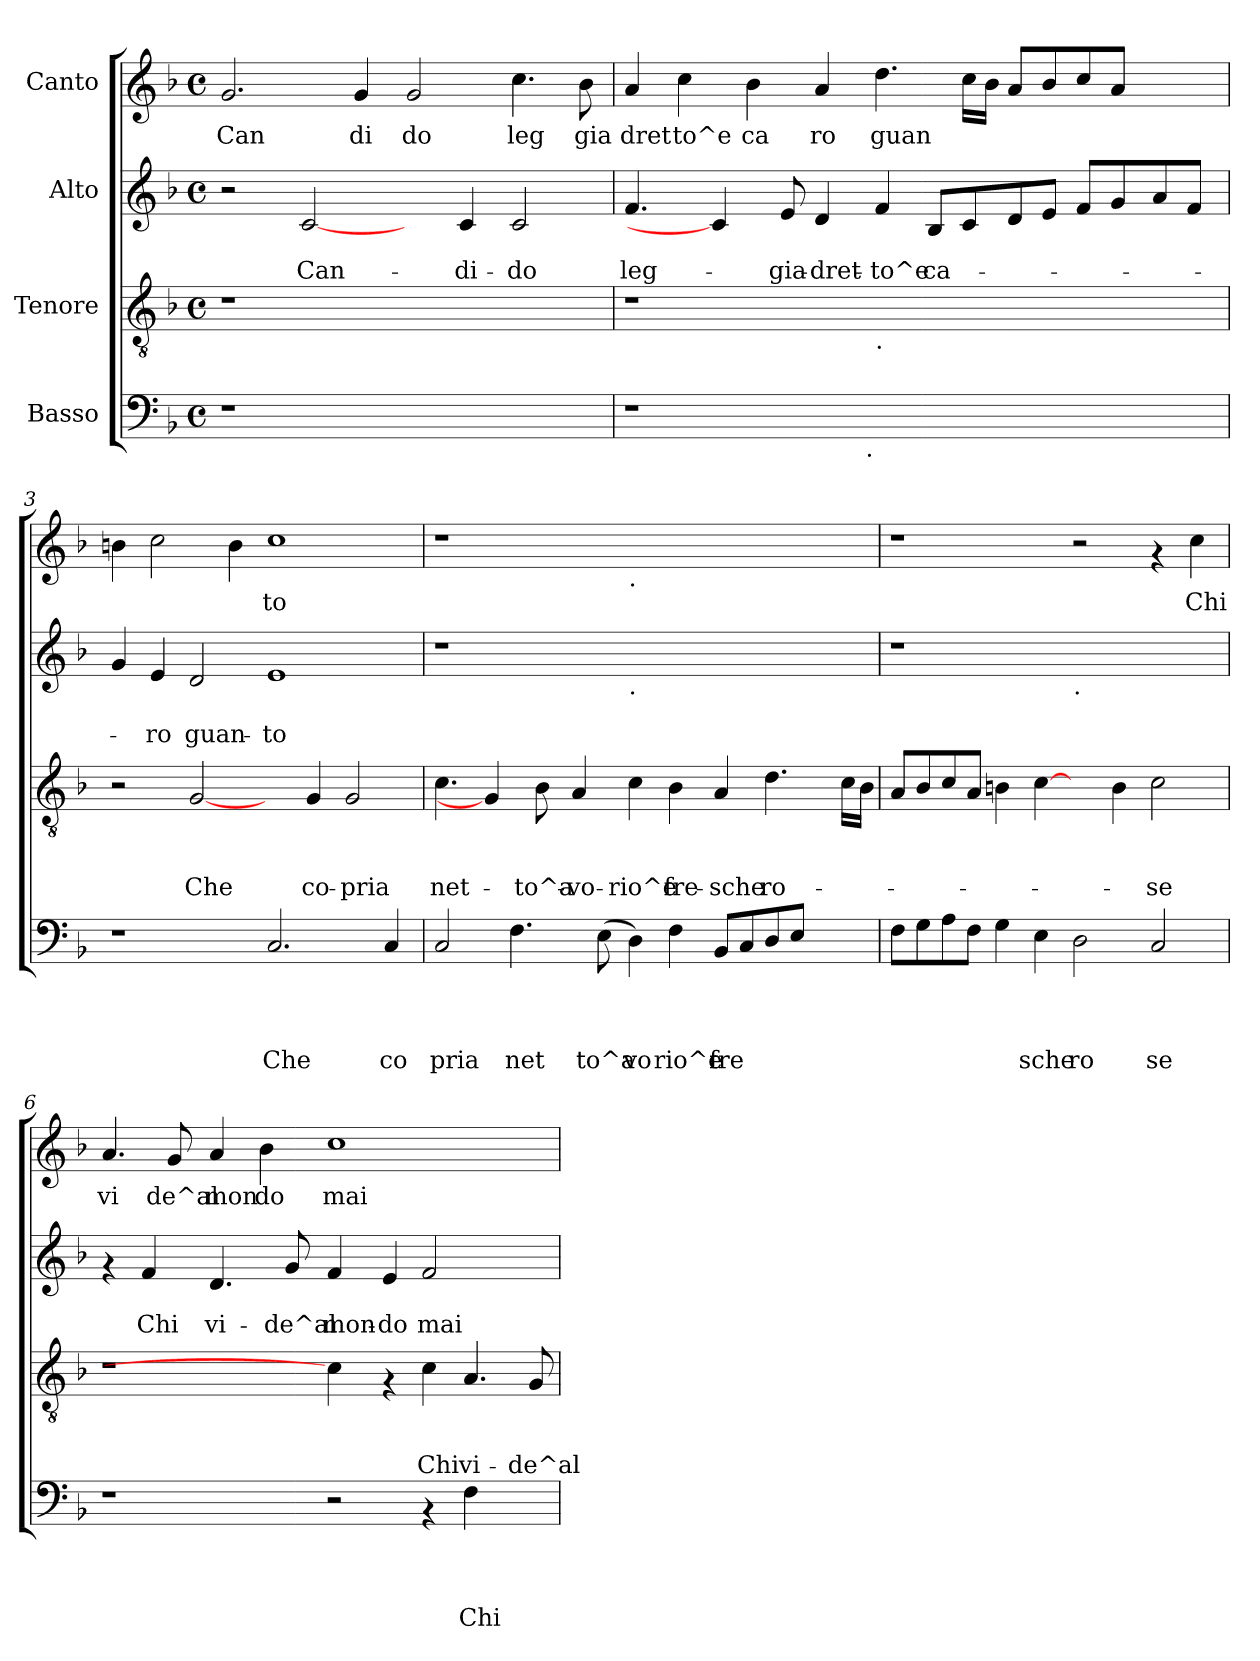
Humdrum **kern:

**kern	**text	**text	**text	**text	**kern	**text	**text	**text	**kern	**text	**text	**kern	**text
*part4	*part4	*part4	*part4	*part4	*part3	*part3	*part3	*part3	*part2	*part2	*part2	*part1	*part1
*staff4	*staff4	*staff4	*staff4	*staff4	*staff3	*staff3	*staff3	*staff3	*staff2	*staff2	*staff2	*staff1	*staff1
*I"Basso	*	*	*	*	*I"Tenore	*	*	*	*I"Alto	*	*	*I"Canto	*
*clefF4	*	*	*	*	*clefGv2	*	*	*	*clefG2	*	*	*clefG2	*
*k[b-]	*	*	*	*	*k[b-]	*	*	*	*k[b-]	*	*	*k[b-]	*
*F:	*	*	*	*	*F:	*	*	*	*F:	*	*	*F:	*
*M4/4	*	*	*	*	*M4/4	*	*	*	*M4/4	*	*	*M4/4	*
*met(c)	*	*	*	*	*met(c)	*	*	*	*met(c)	*	*	*met(c)	*
=1	=1	=1	=1	=1	=1	=1	=1	=1	=1	=1	=1	=1	=1
!	!	!	!	!	!	!	!	!	!	!	!	!	!LO:LY:b
1r	.	.	.	.	1r	.	.	.	2r	.	.	2.g/	Can
!	!	!	!	!	!	!	!	!	!	!	!LO:LY:b	!	!
.	.	.	.	.	.	.	.	.	[2c/	.	Can-	.	.
!	!	!	!	!	!	!	!	!	!	!	!	!	!LO:LY:b
.	.	.	.	.	.	.	.	.	.	.	.	4g/	di
!	!	!	!	!	!	!	!	!	!	!	!	!	!LO:LY:b
1ryy	.	.	.	.	1ryy	.	.	.	4ryy	.	.	2g/	do
!	!	!	!	!	!	!	!	!	!	!	!LO:LY:b	!	!
.	.	.	.	.	.	.	.	.	4c/	.	-di-	.	.
!	!	!	!	!	!	!	!	!	!	!	!LO:LY:b	!	!LO:LY:b
.	.	.	.	.	.	.	.	.	2c/	.	-do	4.cc\	leg
!	!	!	!	!	!	!	!	!	!	!	!	!	!LO:LY:b
.	.	.	.	.	.	.	.	.	.	.	.	8b-\	gia
=2	=2	=2	=2	=2	=2	=2	=2	=2	=2	=2	=2	=2	=2
!	!	!	!	!	!	!	!	!	!	!	!LO:LY:b	!	!LO:LY:b
*^	*	*	*	*	*	*	*	*	*	*	*	*	*
1r	2ryy	.	.	.	.	1r	.	.	.	4.f/	.	leg-	4a/	dret
!	!	!	!	!	!	!	!	!	!	!	!	!	!	!LO:LY:b
.	.	.	.	.	.	.	.	.	.	.	.	.	4cc\	to^e
.	.	.	.	.	.	.	.	.	.	4c/]	.	.	.	.
!	!	!	!	!	!	!	!	!	!	!	!	!	!	!LO:LY:b
.	4ryy	.	.	.	.	.	.	.	.	.	.	.	4b-\	ca
!	!	!	!	!	!	!	!	!	!	!	!	!LO:LY:b	!	!
.	.	.	.	.	.	.	.	.	.	8e/	.	-gia-	.	.
!	!	!	!	!	!	!	!	!	!	!	!	!LO:LY:b	!	!LO:LY:b
.	8...ryy	.	.	.	.	.	.	.	.	4d/	.	-dret-	4a/	ro
!	!LO:TX:b:t=.	!	!	!	!	!	!	!	!	!	!	!	!	!
.	1ryy	.	.	.	.	.	.	.	.	.	.	.	.	.
!	!	!	!	!	!	!LO:TX:b:t=.	!	!	!	!	!	!	!	!
!	!	!	!	!	!	!	!	!	!	!	!	!LO:LY:b	!	!LO:LY:b
1ryy	.	.	.	.	.	1ryy	.	.	.	4f/	.	-to^e	4.dd\	guan
!	!	!	!	!	!	!	!	!	!	!	!	!LO:LY:b	!	!
.	.	.	.	.	.	.	.	.	.	8B-/L	.	ca-	.	.
.	.	.	.	.	.	.	.	.	.	8c/	.	.	16cc\LL	.
.	.	.	.	.	.	.	.	.	.	.	.	.	16b-\JJ	.
.	.	.	.	.	.	.	.	.	.	8d/	.	.	8a/L	.
.	.	.	.	.	.	.	.	.	.	8e/J	.	.	8b-/	.
.	.	.	.	.	.	.	.	.	.	8f/L	.	.	8cc/	.
.	.	.	.	.	.	.	.	.	.	8g/	.	.	8a/J	.
.	4ryy	.	.	.	.	.	.	.	.	.	.	.	.	.
4ryy	.	.	.	.	.	4ryy	.	.	.	8a/	.	.	4ryy	.
.	.	.	.	.	.	.	.	.	.	8f/J	.	.	.	.
.	64ryy	.	.	.	.	.	.	.	.	.	.	.	.	.
*v	*v	*	*	*	*	*	*	*	*	*	*	*	*	*
!!LO:LB:g=z
=3	=3	=3	=3	=3	=3	=3	=3	=3	=3	=3	=3	=3	=3
1r	.	.	.	.	2r	.	.	.	4g/	.	.	4bn\	.
!	!	!	!	!	!	!	!	!	!	!	!LO:LY:b	!	!
.	.	.	.	.	.	.	.	.	4e/	.	-ro	2cc\	.
!	!	!	!	!	!	!	!	!LO:LY:b	!	!	!LO:LY:b	!	!
.	.	.	.	.	[2G/	.	.	Che	2d/	.	guan-	.	.
.	.	.	.	.	.	.	.	.	.	.	.	4b\	.
!	!	!	!	!LO:LY:b	!	!	!	!	!	!	!LO:LY:b	!	!LO:LY:b
2.C/	.	.	.	Che	4ryy	.	.	.	1e	.	-to	1cc	to
!	!	!	!	!	!	!	!	!LO:LY:b	!	!	!	!	!
.	.	.	.	.	4G/	.	.	co-	.	.	.	.	.
!	!	!	!	!	!	!	!	!LO:LY:b	!	!	!	!	!
.	.	.	.	.	2G/	.	.	-pria	.	.	.	.	.
!	!	!	!	!LO:LY:b	!	!	!	!	!	!	!	!	!
4C/	.	.	.	co	.	.	.	.	.	.	.	.	.
=4	=4	=4	=4	=4	=4	=4	=4	=4	=4	=4	=4	=4	=4
!	!	!	!	!LO:LY:b	!	!	!	!LO:LY:b	!	!	!	!	!
2C/	.	.	.	pria	4.c\	.	.	net-	1r	.	.	1r	.
.	.	.	.	.	4G/]	.	.	.	.	.	.	.	.
!	!	!	!	!LO:LY:b	!	!	!	!	!	!	!	!	!
4.F\	.	.	.	net	.	.	.	.	.	.	.	.	.
!	!	!	!	!	!	!	!	!LO:LY:b	!	!	!	!	!
.	.	.	.	.	8B-\	.	.	-to^a-	.	.	.	.	.
!	!	!	!	!	!	!	!	!LO:LY:b	!	!	!	!	!
.	.	.	.	.	4A/	.	.	-vo-	.	.	.	.	.
!	!	!	!	!LO:LY:b	!	!	!	!	!	!	!	!	!
(<8E\	.	.	.	to^a	.	.	.	.	.	.	.	.	.
!	!	!	!	!	!	!	!	!	!	!	!	!LO:TX:b:t=.	!
!	!	!	!	!	!	!	!	!	!LO:TX:b:t=.	!	!	!	!
!	!	!	!	!LO:LY:b	!	!	!	!LO:LY:b	!	!	!	!	!
4D\)	.	.	.	vo	4c\	.	.	-rio^e	1ryy	.	.	1ryy	.
!	!	!	!	!LO:LY:b	!	!	!	!LO:LY:b	!	!	!	!	!
4F\	.	.	.	rio^e	4B-\	.	.	fre-	.	.	.	.	.
!	!	!	!	!LO:LY:b	!	!	!	!LO:LY:b	!	!	!	!	!
8BB-/L	.	.	.	fre	4A/	.	.	-sche	.	.	.	.	.
8C/	.	.	.	.	.	.	.	.	.	.	.	.	.
!	!	!	!	!	!	!	!	!LO:LY:b	!	!	!	!	!
8D/	.	.	.	.	4.d\	.	.	ro-	.	.	.	.	.
8E/J	.	.	.	.	.	.	.	.	.	.	.	.	.
4ryy	.	.	.	.	.	.	.	.	4ryy	.	.	4ryy	.
.	.	.	.	.	16c\LL	.	.	.	.	.	.	.	.
.	.	.	.	.	16B-\JJ	.	.	.	.	.	.	.	.
=5	=5	=5	=5	=5	=5	=5	=5	=5	=5	=5	=5	=5	=5
8F\L	.	.	.	.	8A/L	.	.	.	1r	.	.	1r	.
8G\	.	.	.	.	8B-/	.	.	.	.	.	.	.	.
8A\	.	.	.	.	8c/	.	.	.	.	.	.	.	.
8F\J	.	.	.	.	8A/J	.	.	.	.	.	.	.	.
4G\	.	.	.	.	4Bn\	.	.	.	.	.	.	.	.
!	!	!	!	!LO:LY:b	!	!	!	!	!	!	!	!	!
4E\	.	.	.	sche	[4c\	.	.	.	.	.	.	.	.
!	!	!	!	!	!	!	!	!	!LO:TX:b:t=.	!	!	!	!
!	!	!	!	!LO:LY:b	!	!	!	!	!	!	!	!	!
2D\	.	.	.	ro	4ryy	.	.	.	1ryy	.	.	2r	.
.	.	.	.	.	4B\	.	.	.	.	.	.	.	.
!	!	!	!	!LO:LY:b	!	!	!	!LO:LY:b	!	!	!	!	!
2C/	.	.	.	se	2c\	.	.	-se	.	.	.	4rf	.
!	!	!	!	!	!	!	!	!	!	!	!	!	!LO:LY:b
.	.	.	.	.	.	.	.	.	.	.	.	4cc\	Chi
!!LO:LB:g=z
=6	=6	=6	=6	=6	=6	=6	=6	=6	=6	=6	=6	=6	=6
!	!	!	!	!	!	!	!	!	!	!	!	!	!LO:LY:b
1r	.	.	.	.	1r	.	.	.	4rf	.	.	4.a/	vi
!	!	!	!	!	!	!	!	!	!	!	!LO:LY:b	!	!
.	.	.	.	.	.	.	.	.	4f/	.	Chi	.	.
!	!	!	!	!	!	!	!	!	!	!	!	!	!LO:LY:b
.	.	.	.	.	.	.	.	.	.	.	.	8g/	de^al
!	!	!	!	!	!	!	!	!	!	!	!LO:LY:b	!	!LO:LY:b
.	.	.	.	.	.	.	.	.	4.d/	.	vi-	4a/	mon
!	!	!	!	!	!	!	!	!	!	!	!	!	!LO:LY:b
.	.	.	.	.	.	.	.	.	.	.	.	4b-\	do
!	!	!	!	!	!	!	!	!	!	!	!LO:LY:b	!	!
.	.	.	.	.	.	.	.	.	8g/	.	-de^al	.	.
!	!	!	!	!	!	!	!	!	!	!	!LO:LY:b	!	!LO:LY:b
2r	.	.	.	.	4c\]	.	.	.	4f/	.	mon-	1cc	mai
!	!	!	!	!	!	!	!	!	!	!	!LO:LY:b	!	!
.	.	.	.	.	4rF	.	.	.	4e/	.	-do	.	.
!	!	!	!	!	!	!	!	!LO:LY:b	!	!	!LO:LY:b	!	!
4rAA	.	.	.	.	4c\	.	.	Chi	2f/	.	mai	.	.
!	!	!	!	!LO:LY:b	!	!	!	!LO:LY:b	!	!	!	!	!
4F\	.	.	.	Chi	4.A/	.	.	vi-	.	.	.	.	.
4ryy	.	.	.	.	.	.	.	.	4ryy	.	.	4ryy	.
!	!	!	!	!	!	!	!	!LO:LY:b	!	!	!	!	!
.	.	.	.	.	8G/	.	.	-de^al	.	.	.	.	.
=	=	=	=	=	=	=	=	=	=	=	=	=	=
*-	*-	*-	*-	*-	*-	*-	*-	*-	*-	*-	*-	*-	*-
